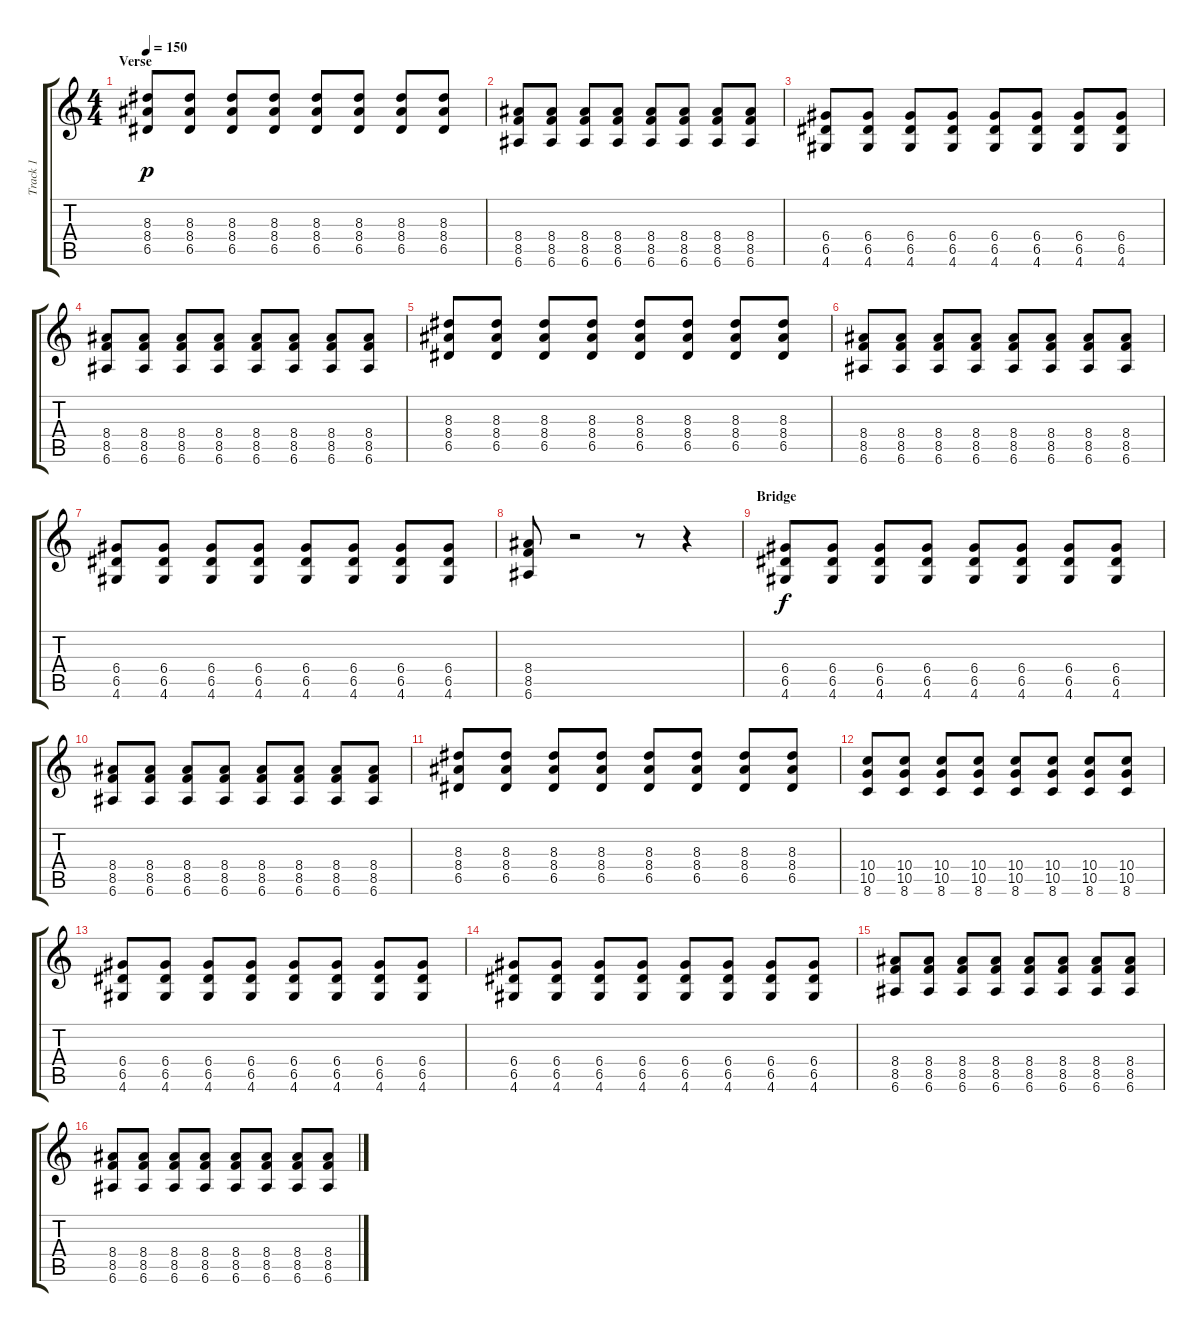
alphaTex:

\track ("Track 1" "Track 1") {instrument distortionguitar}
\staff {score tabs}
\tuning (E4 B3 G3 D3 A2 E2) {hide}
\ts (4 4)
\section ("" "Verse")
\tempo 150
\clef g2
\ks c
(8.3 8.4 6.5).8{dy p instrument distortionguitar} (8.3 8.4 6.5).8 (8.3 8.4 6.5).8 (8.3 8.4 6.5).8 (8.3 8.4 6.5).8 (8.3 8.4 6.5).8 (8.3 8.4 6.5).8 (8.3 8.4 6.5).8 |
(8.4 8.5 6.6).8 (8.4 8.5 6.6).8 (8.4 8.5 6.6).8 (8.4 8.5 6.6).8 (8.4 8.5 6.6).8 (8.4 8.5 6.6).8 (8.4 8.5 6.6).8 (8.4 8.5 6.6).8 |
(6.4 6.5 4.6).8 (6.4 6.5 4.6).8 (6.4 6.5 4.6).8 (6.4 6.5 4.6).8 (6.4 6.5 4.6).8 (6.4 6.5 4.6).8 (6.4 6.5 4.6).8 (6.4 6.5 4.6).8 |
(8.4 8.5 6.6).8 (8.4 8.5 6.6).8 (8.4 8.5 6.6).8 (8.4 8.5 6.6).8 (8.4 8.5 6.6).8 (8.4 8.5 6.6).8 (8.4 8.5 6.6).8 (8.4 8.5 6.6).8 |
(8.3 8.4 6.5).8 (8.3 8.4 6.5).8 (8.3 8.4 6.5).8 (8.3 8.4 6.5).8 (8.3 8.4 6.5).8 (8.3 8.4 6.5).8 (8.3 8.4 6.5).8 (8.3 8.4 6.5).8 |
(8.4 8.5 6.6).8 (8.4 8.5 6.6).8 (8.4 8.5 6.6).8 (8.4 8.5 6.6).8 (8.4 8.5 6.6).8 (8.4 8.5 6.6).8 (8.4 8.5 6.6).8 (8.4 8.5 6.6).8 |
(6.4 6.5 4.6).8 (6.4 6.5 4.6).8 (6.4 6.5 4.6).8 (6.4 6.5 4.6).8 (6.4 6.5 4.6).8 (6.4 6.5 4.6).8 (6.4 6.5 4.6).8 (6.4 6.5 4.6).8 |
(8.4 8.5 6.6).8 r.2 r.8 r.4 |
\section ("" "Bridge")
(6.4 6.5 4.6).8{dy f} (6.4 6.5 4.6).8 (6.4 6.5 4.6).8 (6.4 6.5 4.6).8 (6.4 6.5 4.6).8 (6.4 6.5 4.6).8 (6.4 6.5 4.6).8 (6.4 6.5 4.6).8 |
(8.4 8.5 6.6).8 (8.4 8.5 6.6).8 (8.4 8.5 6.6).8 (8.4 8.5 6.6).8 (8.4 8.5 6.6).8 (8.4 8.5 6.6).8 (8.4 8.5 6.6).8 (8.4 8.5 6.6).8 |
(8.3 8.4 6.5).8 (8.3 8.4 6.5).8 (8.3 8.4 6.5).8 (8.3 8.4 6.5).8 (8.3 8.4 6.5).8 (8.3 8.4 6.5).8 (8.3 8.4 6.5).8 (8.3 8.4 6.5).8 |
(10.4 10.5 8.6).8 (10.4 10.5 8.6).8 (10.4 10.5 8.6).8 (10.4 10.5 8.6).8 (10.4 10.5 8.6).8 (10.4 10.5 8.6).8 (10.4 10.5 8.6).8 (10.4 10.5 8.6).8 |
(6.4 6.5 4.6).8 (6.4 6.5 4.6).8 (6.4 6.5 4.6).8 (6.4 6.5 4.6).8 (6.4 6.5 4.6).8 (6.4 6.5 4.6).8 (6.4 6.5 4.6).8 (6.4 6.5 4.6).8 |
(6.4 6.5 4.6).8 (6.4 6.5 4.6).8 (6.4 6.5 4.6).8 (6.4 6.5 4.6).8 (6.4 6.5 4.6).8 (6.4 6.5 4.6).8 (6.4 6.5 4.6).8 (6.4 6.5 4.6).8 |
(8.4 8.5 6.6).8 (8.4 8.5 6.6).8 (8.4 8.5 6.6).8 (8.4 8.5 6.6).8 (8.4 8.5 6.6).8 (8.4 8.5 6.6).8 (8.4 8.5 6.6).8 (8.4 8.5 6.6).8 |
(8.4 8.5 6.6).8 (8.4 8.5 6.6).8 (8.4 8.5 6.6).8 (8.4 8.5 6.6).8 (8.4 8.5 6.6).8 (8.4 8.5 6.6).8 (8.4 8.5 6.6).8 (8.4 8.5 6.6).8
